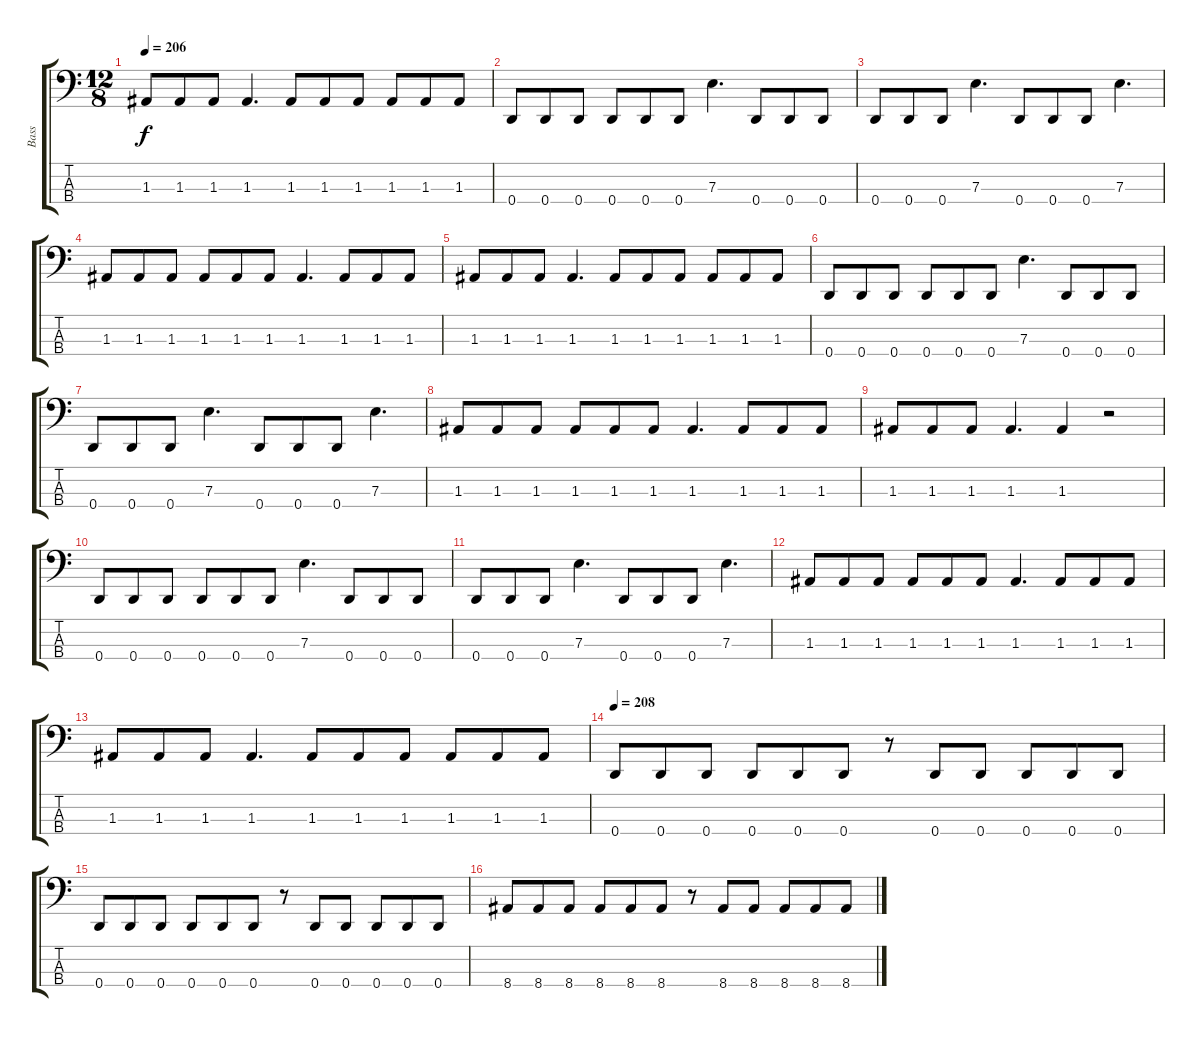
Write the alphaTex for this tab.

\track ("Bass" "Bass") {instrument electricbasspick}
\staff {score tabs}
\tuning (G2 D2 A1 D1) {hide}
\ts (12 8)
\tempo 206
\clef f4
\ks c
1.3.8{dy f} 1.3.8 1.3.8 1.3.4{d} 1.3.8 1.3.8 1.3.8 1.3.8 1.3.8 1.3.8 |
0.4.8 0.4.8 0.4.8 0.4.8 0.4.8 0.4.8 7.3.4{d} 0.4.8 0.4.8 0.4.8 |
0.4.8 0.4.8 0.4.8 7.3.4{d} 0.4.8 0.4.8 0.4.8 7.3.4{d} |
1.3.8 1.3.8 1.3.8 1.3.8 1.3.8 1.3.8 1.3.4{d} 1.3.8 1.3.8 1.3.8 |
1.3.8 1.3.8 1.3.8 1.3.4{d} 1.3.8 1.3.8 1.3.8 1.3.8 1.3.8 1.3.8 |
0.4.8 0.4.8 0.4.8 0.4.8 0.4.8 0.4.8 7.3.4{d} 0.4.8 0.4.8 0.4.8 |
0.4.8 0.4.8 0.4.8 7.3.4{d} 0.4.8 0.4.8 0.4.8 7.3.4{d} |
1.3.8 1.3.8 1.3.8 1.3.8 1.3.8 1.3.8 1.3.4{d} 1.3.8 1.3.8 1.3.8 |
1.3.8 1.3.8 1.3.8 1.3.4{d} 1.3.4 r.2 |
0.4.8 0.4.8 0.4.8 0.4.8 0.4.8 0.4.8 7.3.4{d} 0.4.8 0.4.8 0.4.8 |
0.4.8 0.4.8 0.4.8 7.3.4{d} 0.4.8 0.4.8 0.4.8 7.3.4{d} |
1.3.8 1.3.8 1.3.8 1.3.8 1.3.8 1.3.8 1.3.4{d} 1.3.8 1.3.8 1.3.8 |
1.3.8 1.3.8 1.3.8 1.3.4{d} 1.3.8 1.3.8 1.3.8 1.3.8 1.3.8 1.3.8 |
\tempo 208
0.4.8 0.4.8 0.4.8 0.4.8 0.4.8 0.4.8 r.8 0.4.8 0.4.8 0.4.8 0.4.8 0.4.8 |
0.4.8 0.4.8 0.4.8 0.4.8 0.4.8 0.4.8 r.8 0.4.8 0.4.8 0.4.8 0.4.8 0.4.8 |
8.4.8 8.4.8 8.4.8 8.4.8 8.4.8 8.4.8 r.8 8.4.8 8.4.8 8.4.8 8.4.8 8.4.8
